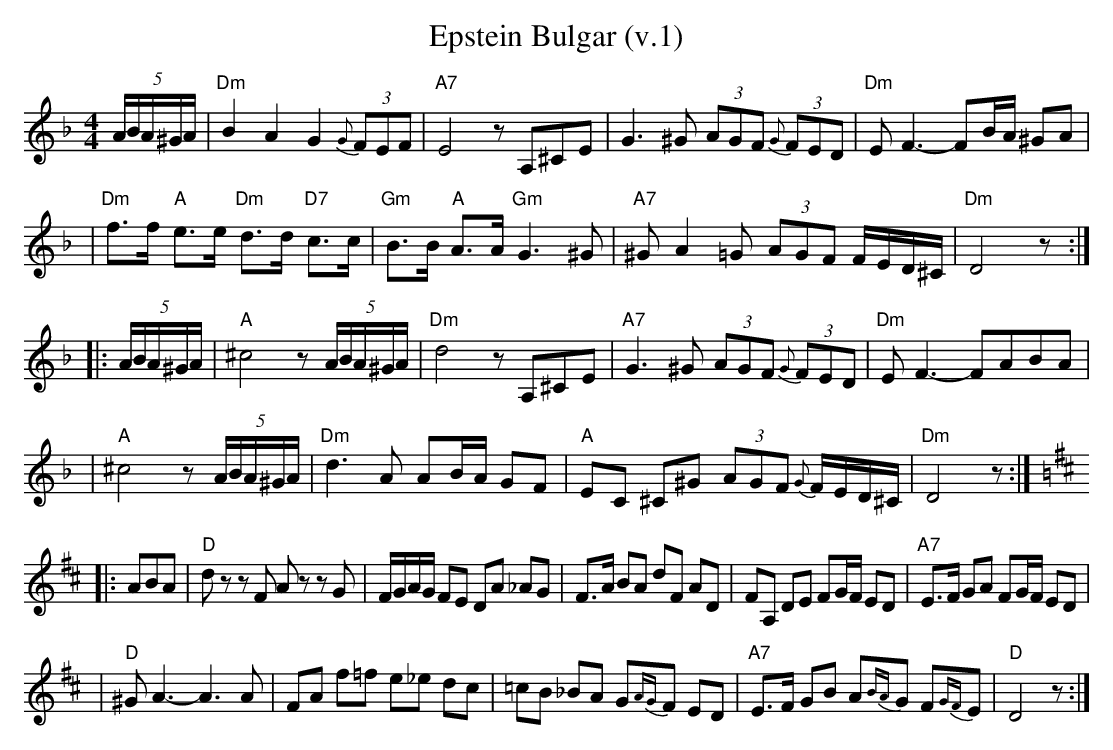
X:1
T: Epstein Bulgar (v.1)
M: 4/4
L: 1/8
K: Dm
(5A/B/A/^G/A/ \
| "Dm"B2 A2 G2 (3{G}FEF | "A7"E4 zA,^CE \
| G3 ^G (3AGF (3{G}FED | "Dm"EF3- FB/A/ ^GA |
| "Dm"f>f "A"e>e "Dm"d>d "D7"c>c | "Gm"B>B "A"A>A "Gm"G3 ^G \
| "A7"^GA2=G (3AGF F/E/D/^C/ | "Dm"D4 z :|
|: (5A/B/A/^G/A/ \
| "A"^c4 z(5A/B/A/^G/A/ | "Dm"d4 zA,^CE \
| "A7"G3 ^G (3AGF (3{G}FED | "Dm"EF3- FABA |
| "A"^c4 z(5A/B/A/^G/A/ | "Dm"d3A AB/A/ GF \
| "A"EC ^C^G (3AGF {G}F/E/D/^C/ | "Dm"D4 z :|
K:D
|: ABA \
| "D"dz zF Az zG | F/G/A/G/ FE DA _AG \
| F>A BA dF AD | FA, DE FG/F/ ED | "A7"E>F GA FG/F/ ED |
| "D"^GA3- A3A | FA f=f e_e dc \
| =cB _BA G{AG}F ED | "A7"E>F GB A{BA}G F{GF}E | "D"D4 z :|
